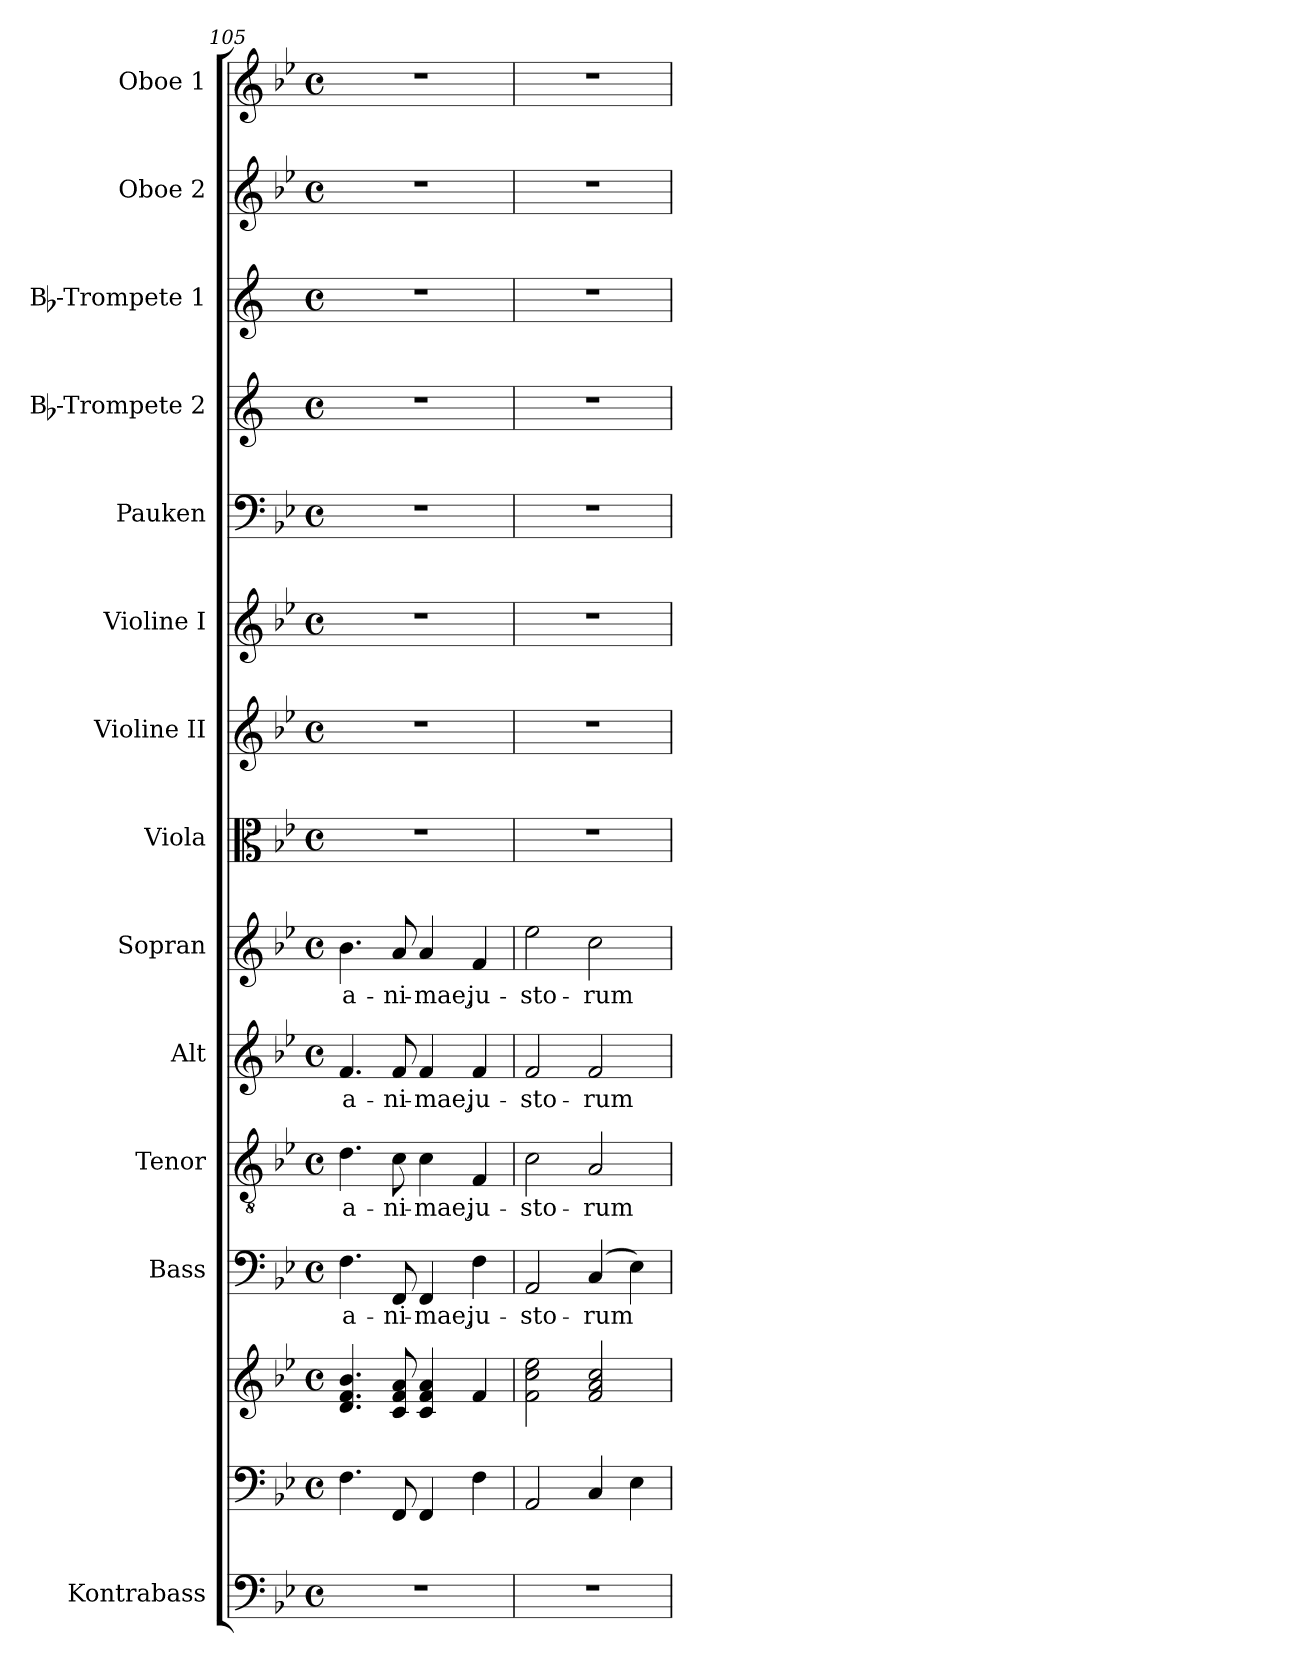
**kern	**kern	**kern	**kern	**text	**kern	**text	**kern	**text	**kern	**text	**kern	**kern	**kern	**kern	**kern	**kern	**kern	**kern
*part14	*part13	*part13	*part12	*part12	*part11	*part11	*part10	*part10	*part9	*part9	*part8	*part7	*part6	*part5	*part4	*part3	*part2	*part1
*staff15	*staff14	*staff13	*staff12	*staff12	*staff11	*staff11	*staff10	*staff10	*staff9	*staff9	*staff8	*staff7	*staff6	*staff5	*staff4	*staff3	*staff2	*staff1
*I"Kontrabass	*	*	*I"Bass	*	*I"Tenor	*	*I"Alt	*	*I"Sopran	*	*I"Viola	*I"Violine II	*I"Violine I	*I"Pauken	*I"Bb-Trompete 2	*I"Bb-Trompete 1	*I"Oboe 2	*I"Oboe 1
*I'Kb.	*	*	*I'B.	*	*I'T.	*	*I'A.	*	*I'S.	*	*I'Vla.	*I'Vl. II	*I'Vl. I	*I'Pk.	*I'Bb Trp. 2	*I'Bb Trp. 1	*I'Ob. 2	*I'Ob. 1
*clefF4	*clefF4	*clefG2	*clefF4	*	*clefGv2	*	*clefG2	*	*clefG2	*	*clefC3	*clefG2	*clefG2	*clefF4	*clefG2	*clefG2	*clefG2	*clefG2
*ITrd7c12	*	*	*	*	*	*	*	*	*	*	*	*	*	*	*ITrd1c2	*ITrd1c2	*	*
*k[b-e-]	*k[b-e-]	*k[b-e-]	*k[b-e-]	*	*k[b-e-]	*	*k[b-e-]	*	*k[b-e-]	*	*k[b-e-]	*k[b-e-]	*k[b-e-]	*k[b-e-]	*k[b-e-]	*k[b-e-]	*k[b-e-]	*k[b-e-]
*B-:	*B-:	*B-:	*B-:	*	*B-:	*	*B-:	*	*B-:	*	*B-:	*B-:	*B-:	*B-:	*B-:	*B-:	*B-:	*B-:
*M4/4	*M4/4	*M4/4	*M4/4	*	*M4/4	*	*M4/4	*	*M4/4	*	*M4/4	*M4/4	*M4/4	*M4/4	*M4/4	*M4/4	*M4/4	*M4/4
*met(c)	*met(c)	*met(c)	*met(c)	*	*met(c)	*	*met(c)	*	*met(c)	*	*met(c)	*met(c)	*met(c)	*met(c)	*met(c)	*met(c)	*met(c)	*met(c)
=105	=105	=105	=105	=105	=105	=105	=105	=105	=105	=105	=105	=105	=105	=105	=105	=105	=105	=105
!	!	!	!	!LO:LY:b	!	!LO:LY:b	!	!LO:LY:b	!	!LO:LY:b	!	!	!	!	!	!	!	!
1r	4.F\	4.d/ 4.f/ 4.b-/	4.F\	a-	4.d\	a-	4.f/	a-	4.b-\	a-	1r	1r	1r	1r	1r	1r	1r	1r
!	!	!	!	!LO:LY:b	!	!LO:LY:b	!	!LO:LY:b	!	!LO:LY:b	!	!	!	!	!	!	!	!
.	8FF/	8c/ 8f/ 8a/	8FF/	-ni-	8c\	-ni-	8f/	-ni-	8a/	-ni-	.	.	.	.	.	.	.	.
!	!	!	!	!LO:LY:b	!	!LO:LY:b	!	!LO:LY:b	!	!LO:LY:b	!	!	!	!	!	!	!	!
.	4FF/	4c/ 4f/ 4a/	4FF/	-mae,	4c\	-mae,	4f/	-mae,	4a/	-mae,	.	.	.	.	.	.	.	.
!	!	!	!	!LO:LY:b	!	!LO:LY:b	!	!LO:LY:b	!	!LO:LY:b	!	!	!	!	!	!	!	!
.	4F\	4f/	4F\	ju-	4F/	ju-	4f/	ju-	4f/	ju-	.	.	.	.	.	.	.	.
=106	=106	=106	=106	=106	=106	=106	=106	=106	=106	=106	=106	=106	=106	=106	=106	=106	=106	=106
!	!	!	!	!LO:LY:b	!	!LO:LY:b	!	!LO:LY:b	!	!LO:LY:b	!	!	!	!	!	!	!	!
1r	2AA/	2f\ 2cc\ 2ee-\	2AA/	-sto-	2c\	-sto-	2f/	-sto-	2ee-\	-sto-	1r	1r	1r	1r	1r	1r	1r	1r
!	!	!	!	!LO:LY:b	!	!LO:LY:b	!	!LO:LY:b	!	!LO:LY:b	!	!	!	!	!	!	!	!
.	4C/	2f/ 2a/ 2cc/	(4C/	-rum	2A/	-rum	2f/	-rum	2cc\	-rum	.	.	.	.	.	.	.	.
.	4E-\	.	4E-\)	.	.	.	.	.	.	.	.	.	.	.	.	.	.	.
=	=	=	=	=	=	=	=	=	=	=	=	=	=	=	=	=	=	=
*-	*-	*-	*-	*-	*-	*-	*-	*-	*-	*-	*-	*-	*-	*-	*-	*-	*-	*-
